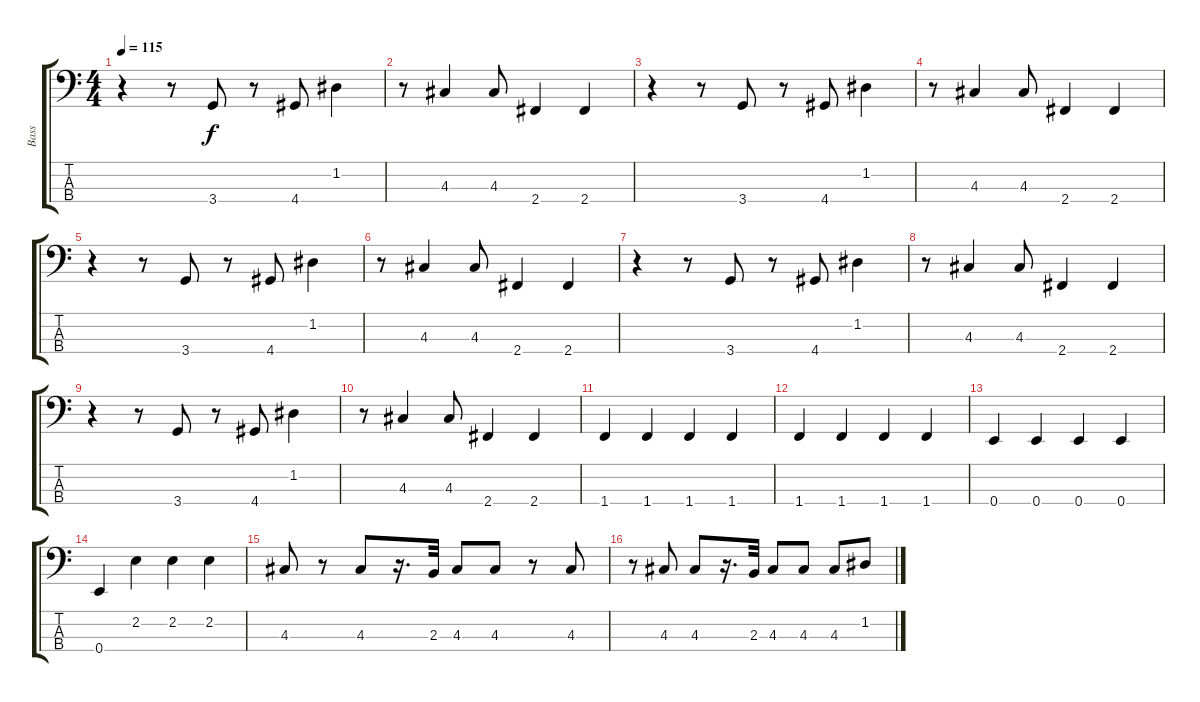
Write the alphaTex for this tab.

\track ("Bass" "Bass") {instrument electricbassfinger}
\staff {score tabs}
\tuning (G2 D2 A1 E1) {hide}
\ts (4 4)
\tempo 115
\clef f4
\ks c
r.4{dy f} r.8 3.4.8 r.8 4.4.8 1.2.4 |
r.8 4.3.4 4.3.8 2.4.4 2.4.4 |
r.4 r.8 3.4.8 r.8 4.4.8 1.2.4 |
r.8 4.3.4 4.3.8 2.4.4 2.4.4 |
r.4 r.8 3.4.8 r.8 4.4.8 1.2.4 |
r.8 4.3.4 4.3.8 2.4.4 2.4.4 |
r.4 r.8 3.4.8 r.8 4.4.8 1.2.4 |
r.8 4.3.4 4.3.8 2.4.4 2.4.4 |
r.4 r.8 3.4.8 r.8 4.4.8 1.2.4 |
r.8 4.3.4 4.3.8 2.4.4 2.4.4 |
1.4.4 1.4.4 1.4.4 1.4.4 |
1.4.4 1.4.4 1.4.4 1.4.4 |
0.4.4 0.4.4 0.4.4 0.4.4 |
0.4.4 2.2.4 2.2.4 2.2.4 |
4.3.8 r.8 4.3.8 r.16{d} 2.3.32 4.3.8 4.3.8 r.8 4.3.8 |
r.8 4.3.8 4.3.8 r.16{d} 2.3.32 4.3.8 4.3.8 4.3.8 1.2.8
